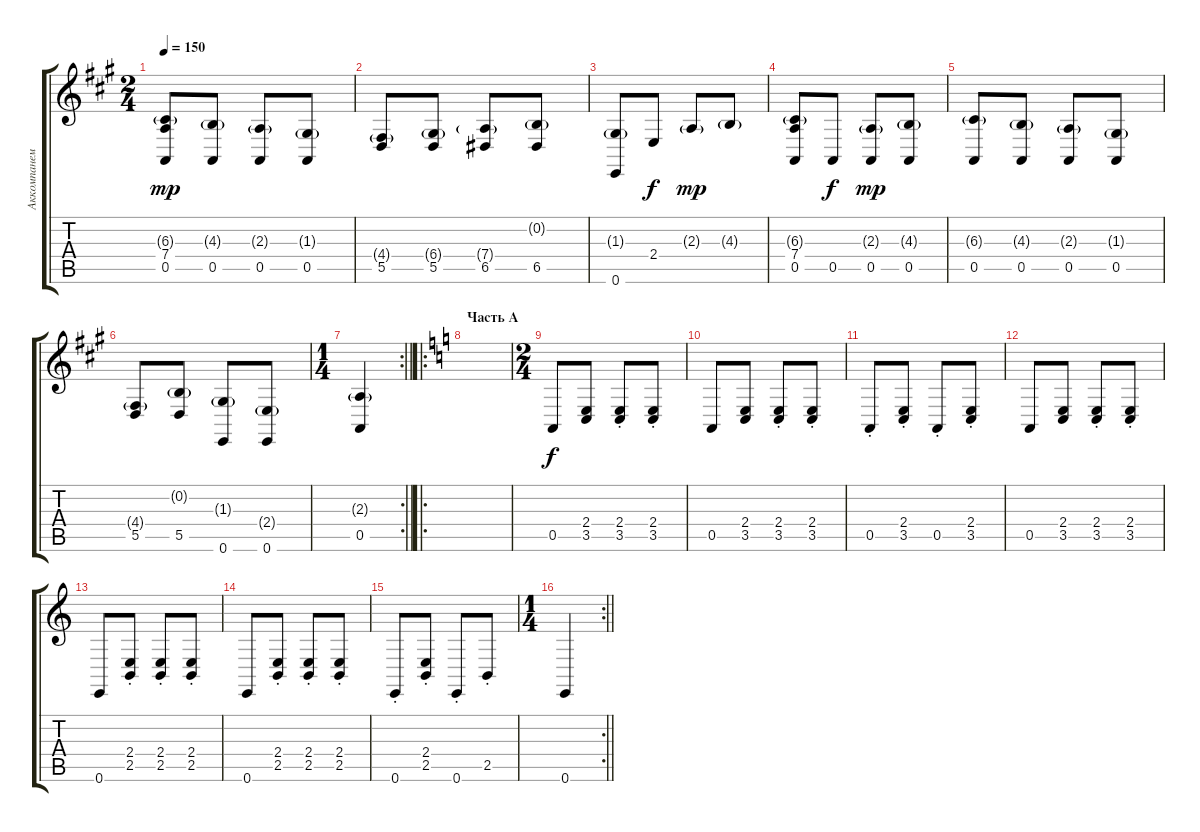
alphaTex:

\track ("Аккомпанемент" "Аккомпанем") {instrument churchorgan}
\staff {score tabs}
\tuning (E4 B3 G3 D3 A2 E2) {hide}
\ts (2 4)
\tempo 150
\clef g2
\ks a
(6.3{g} 7.4 0.5).8{dy mp} (4.3{g} 0.5).8 (2.3{g} 0.5).8 (1.3{g} 0.5).8 |
(4.4{g} 5.5).8 (6.4{g} 5.5).8 (7.4{g} 6.5).8 (0.2{g} 6.5).8 |
(1.3{g} 0.6).8 2.4.8{dy f} 2.3{g}.8{dy mp} 4.3{g}.8 |
(6.3{g} 7.4 0.5).8 0.5.8{dy f} (2.3{g} 0.5).8{dy mp} (4.3{g} 0.5).8 |
(6.3{g} 0.5).8 (4.3{g} 0.5).8 (2.3{g} 0.5).8 (1.3{g} 0.5).8 |
(4.4{g} 5.5).8 (0.2{g} 5.5).8 (1.3{g} 0.6).8 (2.4{g} 0.6).8 |
\rc 2
\ts (1 4)
\barLineRight lightlight
(2.3{g} 0.5).4 |
\ro
\section ("" "Часть А")
\ks aminor
|
\ts (2 4)
0.5.8{dy f} (2.4 3.5).8 (2.4{st} 3.5).8 (2.4{st} 3.5).8 |
0.5.8 (2.4 3.5).8 (2.4{st} 3.5{st}).8 (2.4{st} 3.5{st}).8 |
0.5{st}.8 (2.4{st} 3.5{st}).8 0.5{st}.8 (2.4{st} 3.5{st}).8 |
0.5.8 (2.4 3.5).8 (2.4{st} 3.5{st}).8 (2.4{st} 3.5{st}).8 |
0.6.8 (2.4{st} 2.5{st}).8 (2.4{st} 2.5{st}).8 (2.4{st} 2.5{st}).8 |
0.6.8 (2.4{st} 2.5{st}).8 (2.4{st} 2.5{st}).8 (2.4{st} 2.5{st}).8 |
0.6{st}.8 (2.4{st} 2.5{st}).8 0.6{st}.8 2.5{st}.8 |
\rc 2
\ts (1 4)
\barLineRight lightlight
0.6.4
